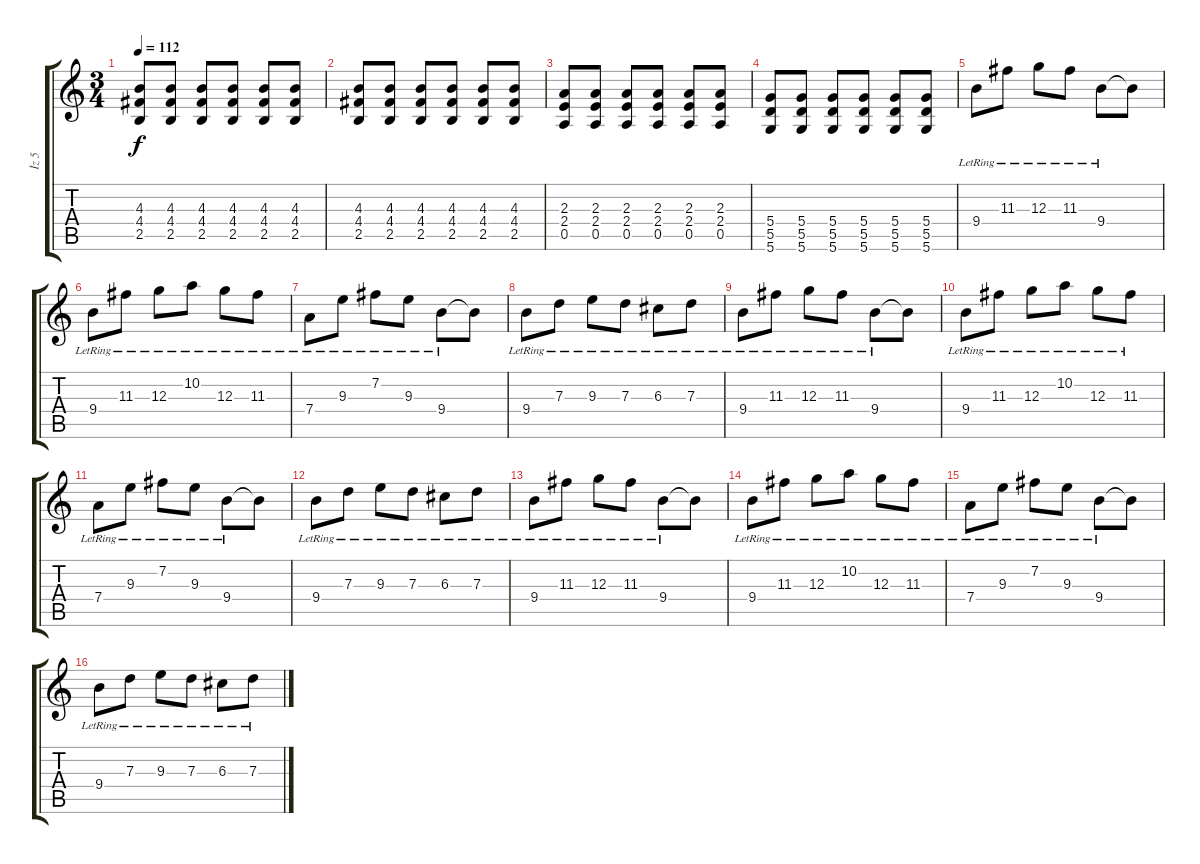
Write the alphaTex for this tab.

\track ("İz 5" "İz 5") {instrument distortionguitar}
\staff {score tabs}
\tuning (E4 B3 G3 D3 A2 D2) {hide}
\ts (3 4)
\tempo 112
\clef g2
\ks c
(4.3 4.4 2.5).8{dy f} (4.3 4.4 2.5).8 (4.3 4.4 2.5).8 (4.3 4.4 2.5).8 (4.3 4.4 2.5).8 (4.3 4.4 2.5).8 |
(4.3 4.4 2.5).8 (4.3 4.4 2.5).8 (4.3 4.4 2.5).8 (4.3 4.4 2.5).8 (4.3 4.4 2.5).8 (4.3 4.4 2.5).8 |
(2.3 2.4 0.5).8 (2.3 2.4 0.5).8 (2.3 2.4 0.5).8 (2.3 2.4 0.5).8 (2.3 2.4 0.5).8 (2.3 2.4 0.5).8 |
(5.4 5.5 5.6).8 (5.4 5.5 5.6).8 (5.4 5.5 5.6).8 (5.4 5.5 5.6).8 (5.4 5.5 5.6).8 (5.4 5.5 5.6).8 |
9.4{lr}.8{volume 10 instrument distortionguitar} 11.3{lr}.8 12.3{lr}.8 11.3{lr}.8 9.4{lr}.8 9.4{t}.8 |
9.4{lr}.8 11.3{lr}.8 12.3{lr}.8 10.2{lr}.8 12.3{lr}.8 11.3{lr}.8 |
7.4{lr}.8 9.3{lr}.8 7.2{lr}.8 9.3{lr}.8 9.4{lr}.8 9.4{t}.8 |
9.4{lr}.8 7.3{lr}.8 9.3{lr}.8 7.3{lr}.8 6.3{lr}.8 7.3{lr}.8 |
9.4{lr}.8{volume 10 instrument distortionguitar} 11.3{lr}.8 12.3{lr}.8 11.3{lr}.8 9.4{lr}.8 9.4{t}.8 |
9.4{lr}.8 11.3{lr}.8 12.3{lr}.8 10.2{lr}.8 12.3{lr}.8 11.3{lr}.8 |
7.4{lr}.8 9.3{lr}.8 7.2{lr}.8 9.3{lr}.8 9.4{lr}.8 9.4{t}.8 |
9.4{lr}.8 7.3{lr}.8 9.3{lr}.8 7.3{lr}.8 6.3{lr}.8 7.3{lr}.8 |
9.4{lr}.8{volume 10 instrument distortionguitar} 11.3{lr}.8 12.3{lr}.8 11.3{lr}.8 9.4{lr}.8 9.4{t}.8 |
9.4{lr}.8 11.3{lr}.8 12.3{lr}.8 10.2{lr}.8 12.3{lr}.8 11.3{lr}.8 |
7.4{lr}.8 9.3{lr}.8 7.2{lr}.8 9.3{lr}.8 9.4{lr}.8 9.4{t}.8 |
9.4{lr}.8 7.3{lr}.8 9.3{lr}.8 7.3{lr}.8 6.3{lr}.8 7.3{lr}.8
